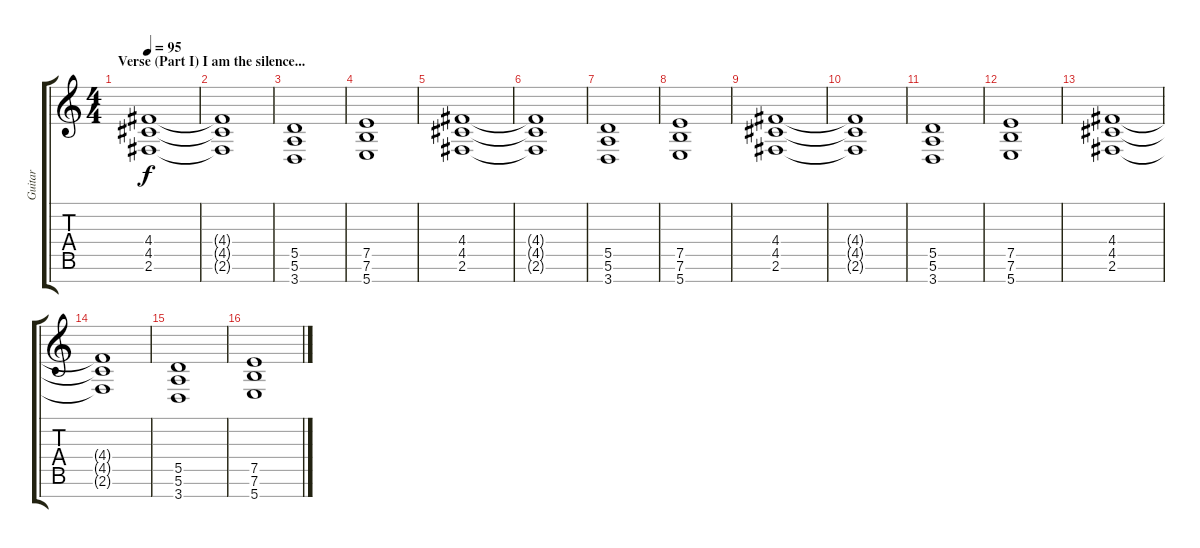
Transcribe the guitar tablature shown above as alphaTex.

\track ("Guitar " "Guitar ") {instrument distortionguitar}
\staff {score tabs}
\tuning (E4 B3 G3 D3 A2 E2 B1) {hide}
\ts (4 4)
\section ("" "Verse (Part I) I am the silence...")
\tempo 95
\clef g2
\ks c
(4.4 4.5 2.6).1{dy f instrument distortionguitar} |
(4.4{t} 4.5{t} 2.6{t}).1 |
(5.5 5.6 3.7).1 |
(7.5 7.6 5.7).1 |
(4.4 4.5 2.6).1 |
(4.4{t} 4.5{t} 2.6{t}).1 |
(5.5 5.6 3.7).1 |
(7.5 7.6 5.7).1 |
(4.4 4.5 2.6).1 |
(4.4{t} 4.5{t} 2.6{t}).1 |
(5.5 5.6 3.7).1 |
(7.5 7.6 5.7).1 |
(4.4 4.5 2.6).1 |
(4.4{t} 4.5{t} 2.6{t}).1 |
(5.5 5.6 3.7).1 |
(7.5 7.6 5.7).1
